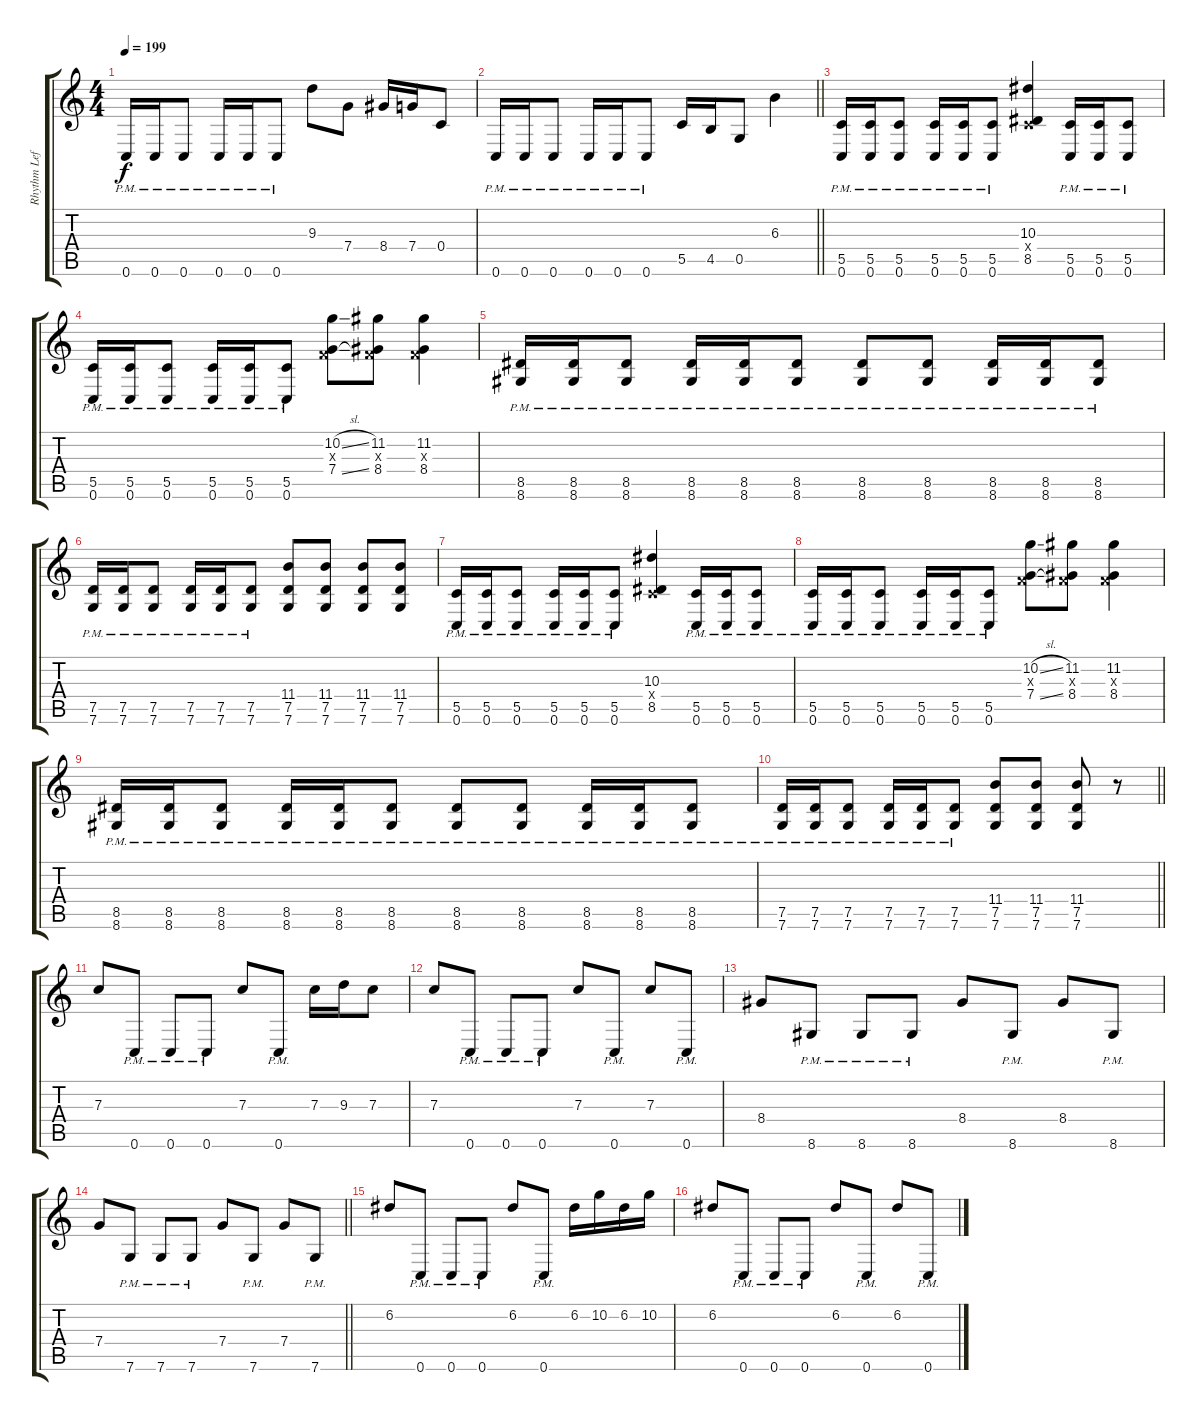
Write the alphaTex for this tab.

\track ("Rhythm Left" "Rhythm Lef") {instrument distortionguitar}
\staff {score tabs}
\tuning (D4 A3 F3 C3 G2 C2) {hide}
\ts (4 4)
\tempo 199
\clef g2
\ks c
0.6{pm}.16{dy f} 0.6{pm}.16 0.6{pm}.8 0.6{pm}.16 0.6{pm}.16 0.6{pm}.8 9.3.8 7.4.8 8.4.16 7.4.16 0.4.8 |
\barLineRight lightlight
0.6{pm}.16 0.6{pm}.16 0.6{pm}.8 0.6{pm}.16 0.6{pm}.16 0.6{pm}.8 5.5.16 4.5.16 0.5.8 6.3.4 |
\section ("" "")
(5.5{pm} 0.6{pm}).16 (5.5{pm} 0.6{pm}).16 (5.5{pm} 0.6{pm}).8 (5.5{pm} 0.6{pm}).16 (5.5{pm} 0.6{pm}).16 (5.5{pm} 0.6{pm}).8 (10.3 0.4{x} 8.5).4 (5.5{pm} 0.6{pm}).16 (5.5{pm} 0.6{pm}).16 (5.5{pm} 0.6{pm}).8 |
(5.5{pm} 0.6{pm}).16 (5.5{pm} 0.6{pm}).16 (5.5{pm} 0.6{pm}).8 (5.5{pm} 0.6{pm}).16 (5.5{pm} 0.6{pm}).16 (5.5{pm} 0.6{pm}).8 (10.2{sl} 0.3{x} 7.4{sl}).8 (11.2 0.3{x} 8.4).8 (11.2 0.3{x} 8.4).4 |
(8.5{pm} 8.6{pm}).16 (8.5{pm} 8.6{pm}).16 (8.5{pm} 8.6{pm}).8 (8.5{pm} 8.6{pm}).16 (8.5{pm} 8.6{pm}).16 (8.5{pm} 8.6{pm}).8 (8.5{pm} 8.6{pm}).8 (8.5{pm} 8.6{pm}).8 (8.5{pm} 8.6{pm}).16 (8.5{pm} 8.6{pm}).16 (8.5{pm} 8.6{pm}).8 |
(7.5{pm} 7.6{pm}).16 (7.5{pm} 7.6{pm}).16 (7.5{pm} 7.6{pm}).8 (7.5{pm} 7.6{pm}).16 (7.5{pm} 7.6{pm}).16 (7.5{pm} 7.6{pm}).8 (11.4 7.5 7.6).8 (11.4 7.5 7.6).8 (11.4 7.5 7.6).8 (11.4 7.5 7.6).8 |
(5.5{pm} 0.6{pm}).16 (5.5{pm} 0.6{pm}).16 (5.5{pm} 0.6{pm}).8 (5.5{pm} 0.6{pm}).16 (5.5{pm} 0.6{pm}).16 (5.5{pm} 0.6{pm}).8 (10.3 0.4{x} 8.5).4 (5.5{pm} 0.6{pm}).16 (5.5{pm} 0.6{pm}).16 (5.5{pm} 0.6{pm}).8 |
(5.5{pm} 0.6{pm}).16 (5.5{pm} 0.6{pm}).16 (5.5{pm} 0.6{pm}).8 (5.5{pm} 0.6{pm}).16 (5.5{pm} 0.6{pm}).16 (5.5{pm} 0.6{pm}).8 (10.2{sl} 0.3{x} 7.4{sl}).8 (11.2 0.3{x} 8.4).8 (11.2 0.3{x} 8.4).4 |
(8.5{pm} 8.6{pm}).16 (8.5{pm} 8.6{pm}).16 (8.5{pm} 8.6{pm}).8 (8.5{pm} 8.6{pm}).16 (8.5{pm} 8.6{pm}).16 (8.5{pm} 8.6{pm}).8 (8.5{pm} 8.6{pm}).8 (8.5{pm} 8.6{pm}).8 (8.5{pm} 8.6{pm}).16 (8.5{pm} 8.6{pm}).16 (8.5{pm} 8.6{pm}).8 |
\barLineRight lightlight
(7.5{pm} 7.6{pm}).16 (7.5{pm} 7.6{pm}).16 (7.5{pm} 7.6{pm}).8 (7.5{pm} 7.6{pm}).16 (7.5{pm} 7.6{pm}).16 (7.5{pm} 7.6{pm}).8 (11.4 7.5 7.6).8 (11.4 7.5 7.6).8 (11.4 7.5 7.6).8 r.8 |
\section ("" "")
7.3.8 0.6{pm}.8 0.6{pm}.8 0.6{pm}.8 7.3.8 0.6{pm}.8 7.3.16 9.3.16 7.3.8 |
7.3.8 0.6{pm}.8 0.6{pm}.8 0.6{pm}.8 7.3.8 0.6{pm}.8 7.3.8 0.6{pm}.8 |
8.4.8 8.6{pm}.8 8.6{pm}.8 8.6{pm}.8 8.4.8 8.6{pm}.8 8.4.8 8.6{pm}.8 |
\barLineRight lightlight
7.4.8 7.6{pm}.8 7.6{pm}.8 7.6{pm}.8 7.4.8 7.6{pm}.8 7.4.8 7.6{pm}.8 |
\section ("" "")
6.2.8 0.6{pm}.8 0.6{pm}.8 0.6{pm}.8 6.2.8 0.6{pm}.8 6.2.16 10.2.16 6.2.16 10.2.16 |
6.2.8 0.6{pm}.8 0.6{pm}.8 0.6{pm}.8 6.2.8 0.6{pm}.8 6.2.8 0.6{pm}.8
